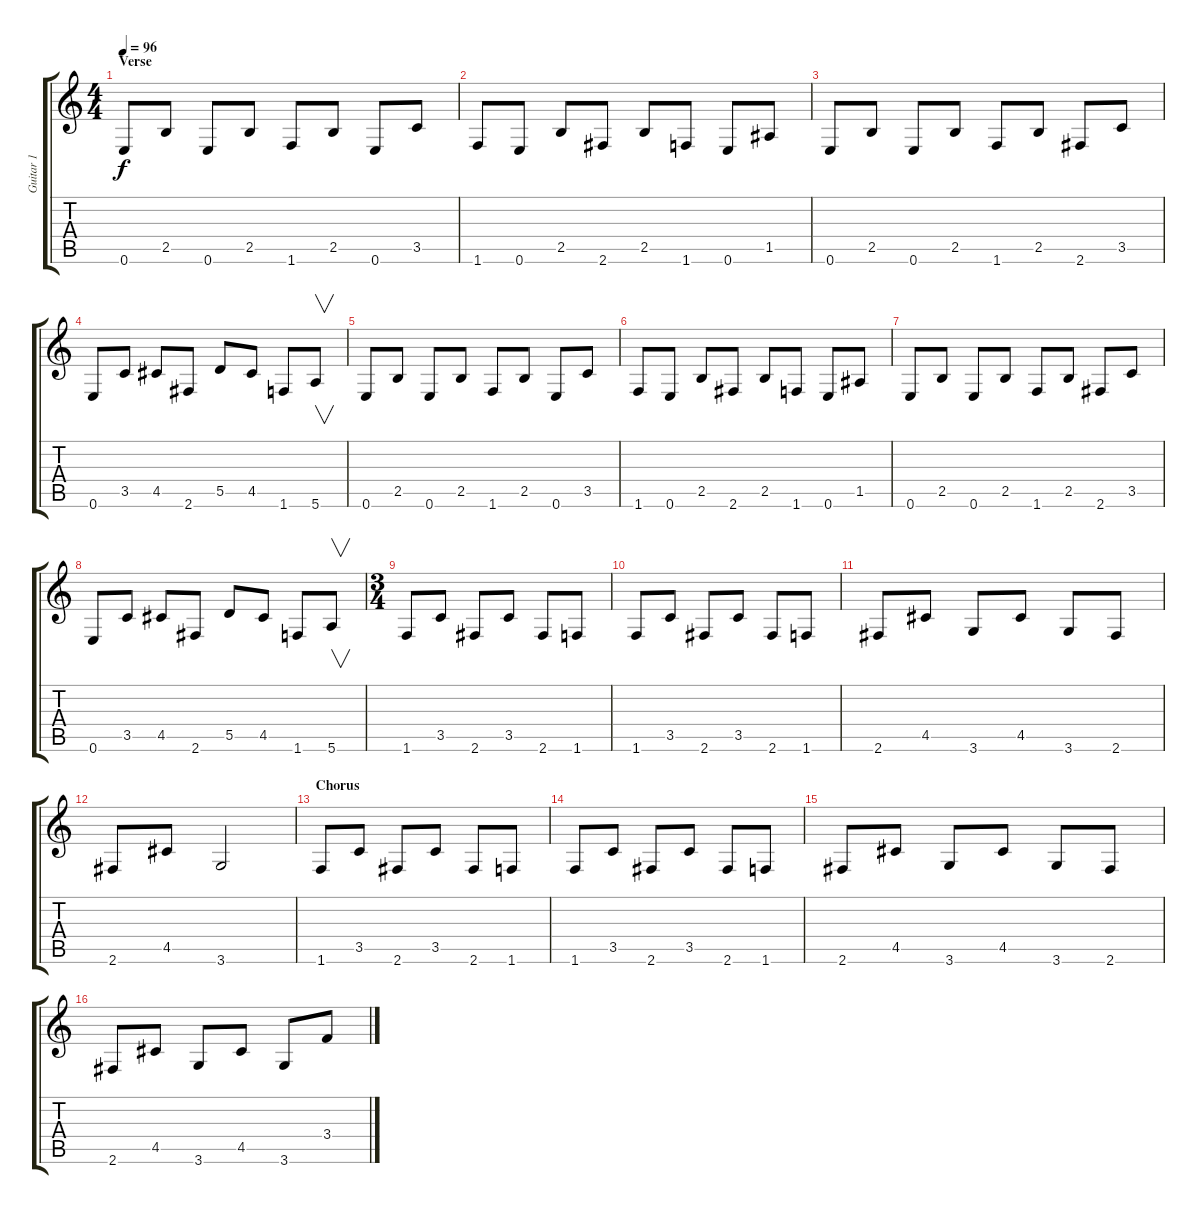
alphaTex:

\track ("Guitar 1" "Guitar 1") {instrument electricguitarjazz}
\staff {score tabs}
\tuning (E4 B3 G3 D3 A2 E2) {hide}
\ts (4 4)
\section ("" "Verse")
\tempo 96
\clef g2
\ks c
0.6.8{dy f} 2.5.8 0.6.8 2.5.8 1.6.8 2.5.8 0.6.8 3.5.8 |
1.6.8 0.6.8 2.5.8 2.6.8 2.5.8 1.6.8 0.6.8 1.5.8 |
0.6.8 2.5.8 0.6.8 2.5.8 1.6.8 2.5.8 2.6.8 3.5.8 |
0.6.8 3.5.8 4.5.8 2.6.8 5.5.8 4.5.8 1.6.8 5.6.8{v} |
0.6.8 2.5.8 0.6.8 2.5.8 1.6.8 2.5.8 0.6.8 3.5.8 |
1.6.8 0.6.8 2.5.8 2.6.8 2.5.8 1.6.8 0.6.8 1.5.8 |
0.6.8 2.5.8 0.6.8 2.5.8 1.6.8 2.5.8 2.6.8 3.5.8 |
0.6.8 3.5.8 4.5.8 2.6.8 5.5.8 4.5.8 1.6.8 5.6.8{v} |
\ts (3 4)
1.6.8 3.5.8 2.6.8 3.5.8 2.6.8 1.6.8 |
1.6.8 3.5.8 2.6.8 3.5.8 2.6.8 1.6.8 |
2.6.8 4.5.8 3.6.8 4.5.8 3.6.8 2.6.8 |
2.6.8 4.5.8 3.6.2 |
\section ("" "Chorus")
1.6.8{instrument overdrivenguitar} 3.5.8 2.6.8 3.5.8 2.6.8 1.6.8 |
1.6.8 3.5.8 2.6.8 3.5.8 2.6.8 1.6.8 |
2.6.8 4.5.8 3.6.8 4.5.8 3.6.8 2.6.8 |
2.6.8 4.5.8 3.6.8 4.5.8 3.6.8 3.4.8
